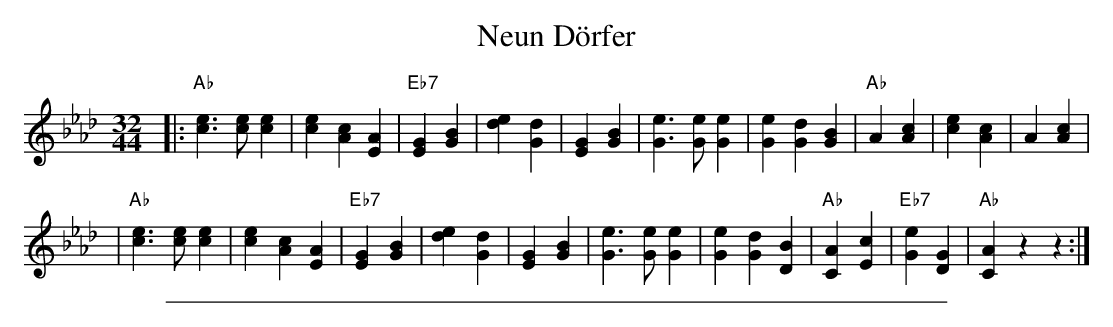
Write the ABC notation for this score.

X:1
T: Neun D\"orfer
M: 32/44
L: 1/8
K: Ab
|:"Ab"[e3c3] [ec] [e2c2] | [e2c2] [c2A2] [A2E2] \
| "Eb7"[G2E2] [B2G2] | [e2d2] [d2G2] | [G2E2] [B2G2] \
|  [e3G3] [eG] [e2G2] | [e2G2] [d2G2] [B2G2] \
| "Ab"A2 [c2A2] | [e2c2] [c2A2] | A2 [c2A2] |
| "Ab"[e3c3] [ec] [e2c2] | [e2c2] [c2A2] [A2E2] \
| "Eb7"[G2E2] [B2G2] | [e2d2] [d2G2] | [G2E2] [B2G2] \
|  [e3G3] [eG] [e2G2] | [e2G2] [d2G2] [B2D2] \
| "Ab"[A2C2] [c2E2] | "Eb7"[e2G2] [G2D2] | "Ab"[A2C2] z2 z2 :|
